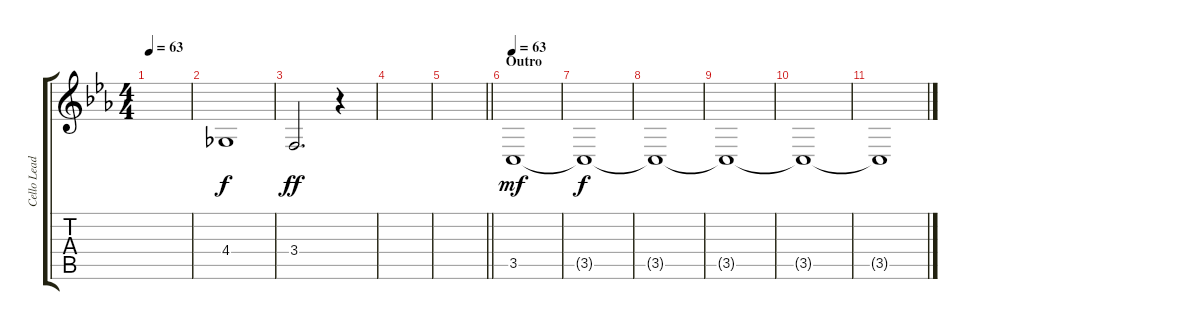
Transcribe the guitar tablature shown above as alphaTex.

\track ("Cello Lead 2" "Cello Lead") {instrument cello}
\staff {score tabs}
\tuning (E4 B3 G3 D3 A2 E2) {hide}
\ts (4 4)
\tempo 63
\clef g2
\ks eb
|
4.4.1 |
3.4.2{d dy ff} r.4 |
|
\barLineRight lightlight
|
\section ("" "Outro")
\tempo 63
3.5.1{dy mf} |
3.5{t}.1{dy f} |
3.5{t}.1 |
3.5{t}.1 |
3.5{t}.1{volume 0} |
3.5{t}.1
